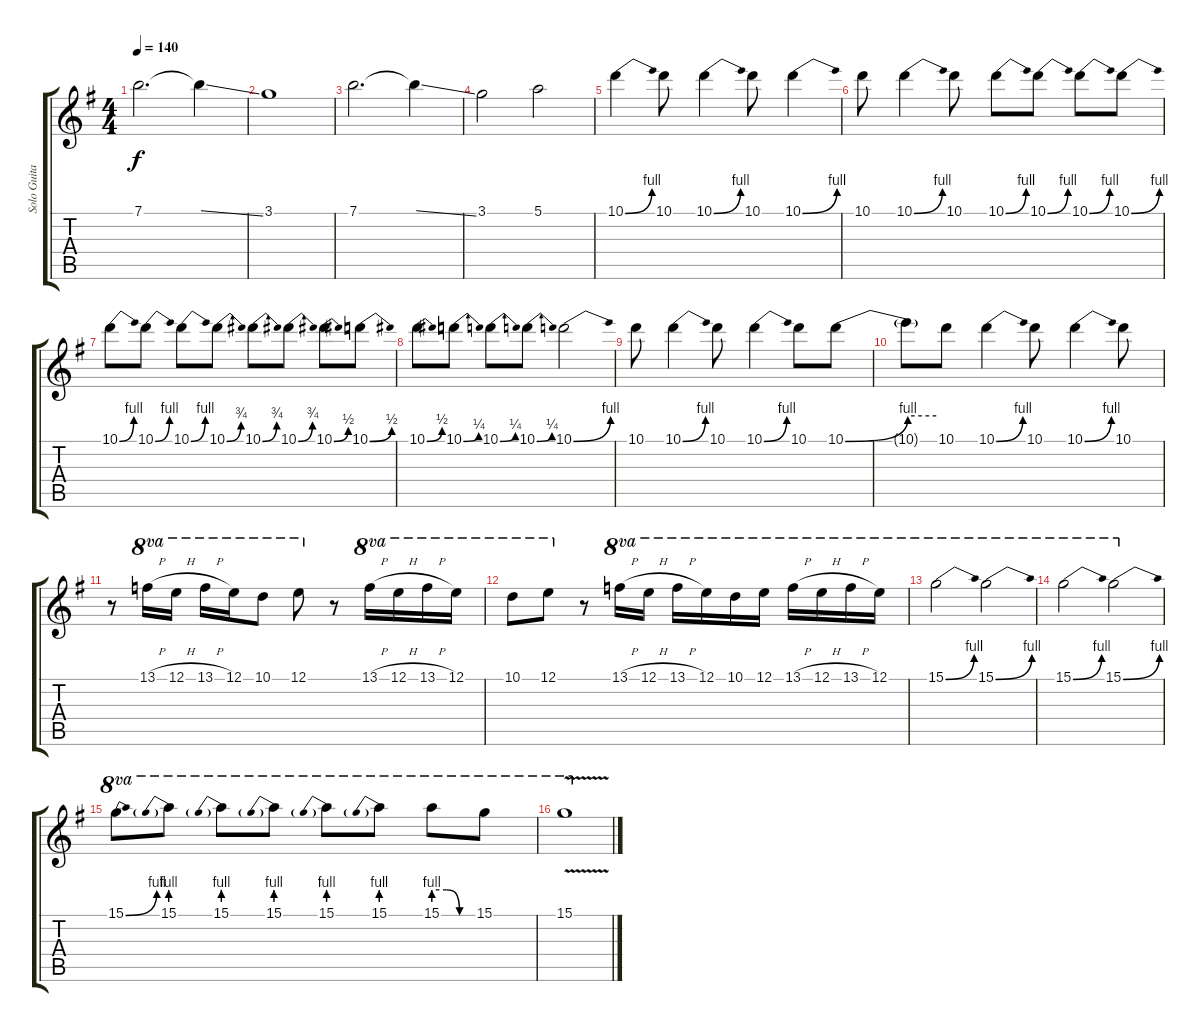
\track ("Solo Guitar" "Solo Guita") {instrument distortionguitar}
\staff {score tabs}
\tuning (E4 B3 G3 D3 A2 E2) {hide}
\ts (4 4)
\tempo 140
\clef g2
\ks g
7.1.2{d dy f} 7.1{ss t}.4 |
3.1.1 |
7.1.2{d} 7.1{ss t}.4 |
3.1.2 5.1.2 |
10.1{be (bend 0 0 60 4)}.4 10.1.8 10.1{be (bend 0 0 60 4)}.4 10.1.8 10.1{be (bend 0 0 60 4)}.4 |
10.1.8 10.1{be (bend 0 0 60 4)}.4 10.1.8 10.1{be (bend 0 0 60 4)}.8 10.1{be (bend 0 0 60 4)}.8 10.1{be (bend 0 0 60 4)}.8 10.1{be (bend 0 0 60 4)}.8 |
10.1{be (bend 0 0 60 4)}.8 10.1{be (bend 0 0 60 4)}.8 10.1{be (bend 0 0 60 4)}.8 10.1{be (bend 0 0 60 3)}.8 10.1{be (bend 0 0 60 3)}.8 10.1{be (bend 0 0 60 3)}.8 10.1{be (bend 0 0 60 2)}.8 10.1{be (bend 0 0 60 2)}.8 |
10.1{be (bend 0 0 60 2)}.8 10.1{be (bend 0 0 60 1)}.8 10.1{be (bend 0 0 60 1)}.8 10.1{be (bend 0 0 60 1)}.8 10.1{be (bend 0 0 60 4)}.2 |
10.1.8 10.1{be (bend 0 0 60 4)}.4 10.1.8 10.1{be (bend 0 0 60 4)}.4 10.1.8 10.1{be (bend 0 0 60 4)}.8 |
10.1{be (hold 0 4 60 4) t}.8 10.1.8 10.1{be (bend 0 0 60 4)}.4 10.1.8 10.1{be (bend 0 0 60 4)}.4 10.1.8 |
r.8 13.1{h}.16{ot 8va} 12.1{h}.16{ot 8va} 13.1{h}.16{ot 8va} 12.1.16{ot 8va} 10.1.8{ot 8va} 12.1.8{ot 8va} r.8 13.1{h}.16{ot 8va} 12.1{h}.16{ot 8va} 13.1{h}.16{ot 8va} 12.1.16{ot 8va} |
10.1.8{ot 8va} 12.1.8{ot 8va} r.8 13.1{h}.16{ot 8va} 12.1{h}.16{ot 8va} 13.1{h}.16{ot 8va} 12.1.16{ot 8va} 10.1.16{ot 8va} 12.1.16{ot 8va} 13.1{h}.16{ot 8va} 12.1{h}.16{ot 8va} 13.1{h}.16{ot 8va} 12.1.16{ot 8va} |
15.1{be (bend 0 0 60 4)}.2{ot 8va} 15.1{be (bend 0 0 60 4)}.2{ot 8va} |
15.1{be (bend 0 0 60 4)}.2{ot 8va} 15.1{be (bend 0 0 60 4)}.2{ot 8va} |
15.1{be (bend 0 0 60 4)}.8{ot 8va} 15.1{be (prebend 0 4 60 4)}.8{ot 8va} 15.1{be (prebend 0 4 60 4)}.8{ot 8va} 15.1{be (prebend 0 4 60 4)}.8{ot 8va} 15.1{be (prebend 0 4 60 4)}.8{ot 8va} 15.1{be (prebend 0 4 60 4)}.8{ot 8va} 15.1{be (custom 0 4 20 4 40 0 60 0)}.8{ot 8va} 15.1.8{ot 8va} |
15.1{v}.1{ot 8va}
